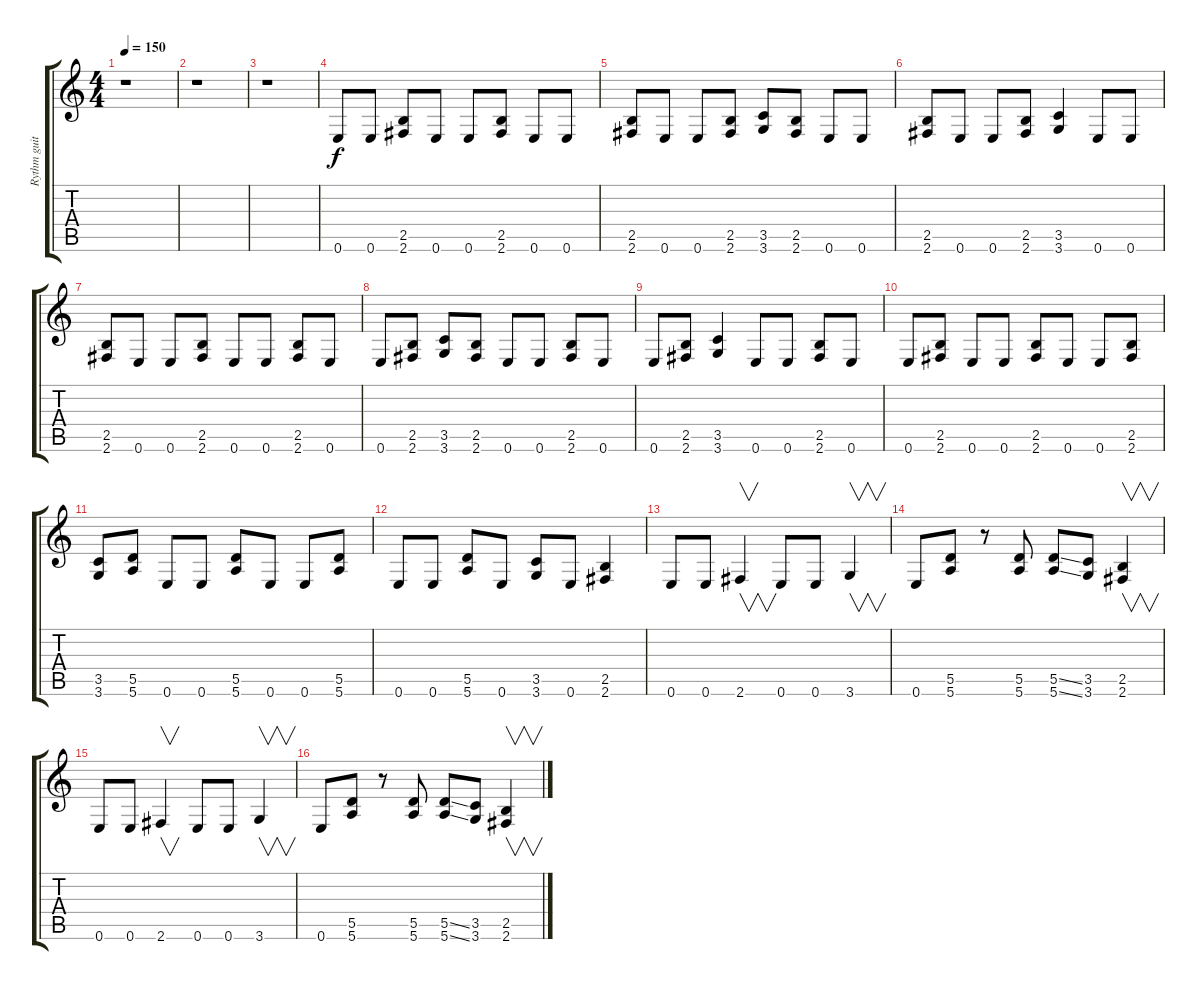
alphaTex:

\track ("Rythm guitar" "Rythm guit") {instrument distortionguitar}
\staff {score tabs}
\tuning (E4 B3 G3 D3 A2 E2) {hide}
\ts (4 4)
\tempo 150
\clef g2
\ks c
r.1{dy f instrument distortionguitar} |
r.1 |
r.1 |
0.6.8{balance 0} 0.6.8 (2.5 2.6).8 0.6.8 0.6.8 (2.5 2.6).8 0.6.8 0.6.8 |
(2.5 2.6).8 0.6.8 0.6.8 (2.5 2.6).8 (3.5 3.6).8 (2.5 2.6).8 0.6.8 0.6.8 |
(2.5 2.6).8 0.6.8 0.6.8 (2.5 2.6).8 (3.5 3.6).4 0.6.8{balance 6} 0.6.8 |
(2.5 2.6).8 0.6.8 0.6.8 (2.5 2.6).8 0.6.8 0.6.8 (2.5 2.6).8 0.6.8 |
0.6.8 (2.5 2.6).8 (3.5 3.6).8 (2.5 2.6).8 0.6.8 0.6.8 (2.5 2.6).8 0.6.8 |
0.6.8 (2.5 2.6).8 (3.5 3.6).4 0.6.8 0.6.8 (2.5 2.6).8 0.6.8 |
0.6.8 (2.5 2.6).8 0.6.8 0.6.8 (2.5 2.6).8 0.6.8 0.6.8 (2.5 2.6).8 |
(3.5 3.6).8 (5.5 5.6).8 0.6.8 0.6.8 (5.5 5.6).8 0.6.8 0.6.8 (5.5 5.6).8 |
0.6.8 0.6.8 (5.5 5.6).8 0.6.8 (3.5 3.6).8 0.6.8 (2.5 2.6).4 |
0.6.8 0.6.8 2.6.4{v} 0.6.8 0.6.8 3.6.4{v} |
0.6.8 (5.5 5.6).8 r.8 (5.5 5.6).8 (5.5{ss} 5.6{ss}).8 (3.5 3.6).8 (2.5 2.6).4{v} |
0.6.8 0.6.8 2.6.4{v} 0.6.8 0.6.8 3.6.4{v} |
0.6.8 (5.5 5.6).8 r.8 (5.5 5.6).8 (5.5{ss} 5.6{ss}).8 (3.5 3.6).8 (2.5 2.6).4{v}
